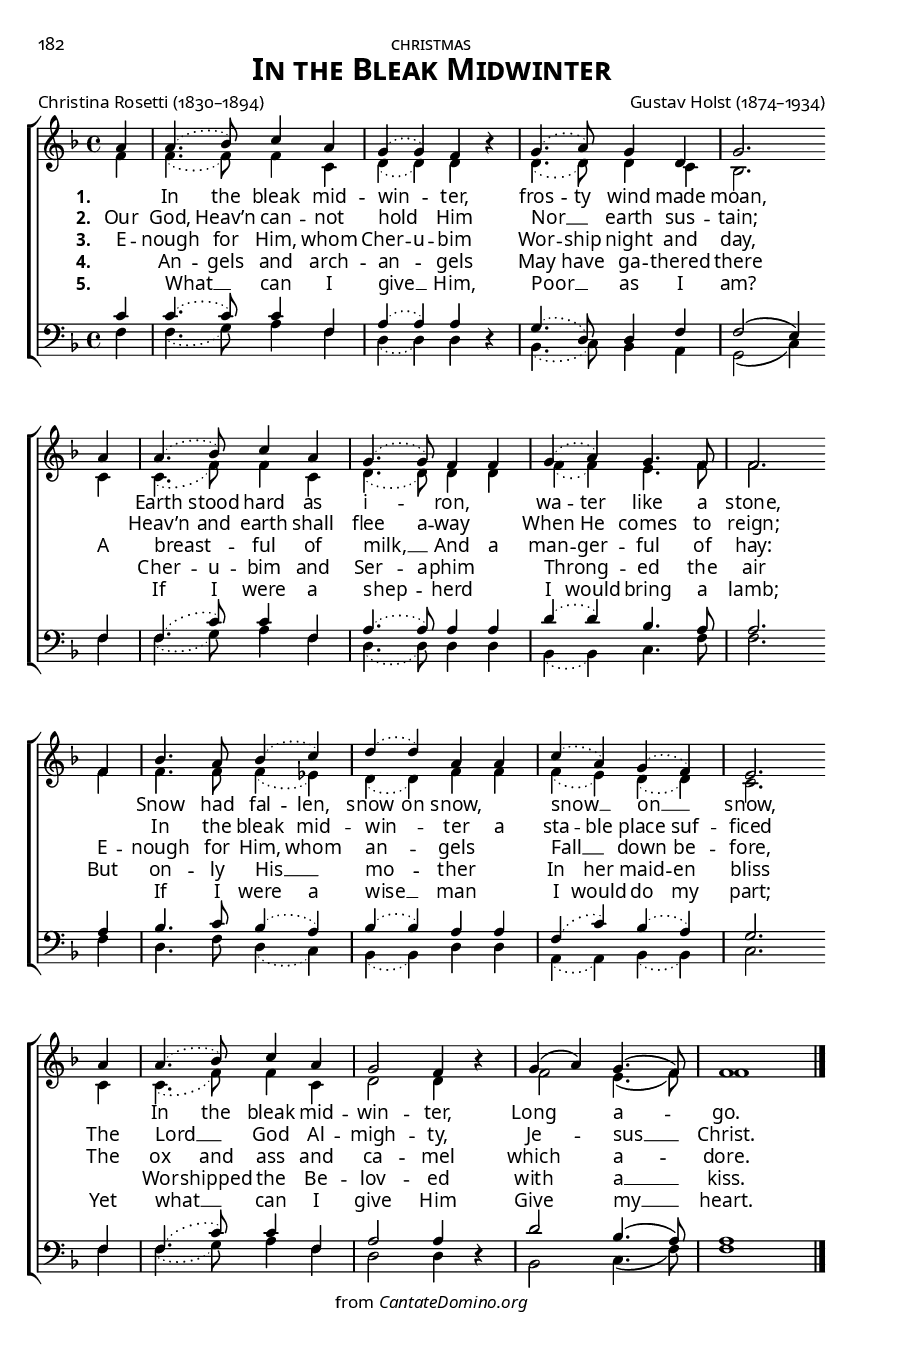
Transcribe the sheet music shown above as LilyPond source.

\version "2.14.2"
\include "util.ly"
\header {
  title = \markup{\override #'(font-name . "Garamond Premier Pro Semibold"){ \abs-fontsize #15 \smallCapsOldStyle"In the Bleak Midwinter"}}
  poet = \markup\oldStyleNum"Christina Rosetti (1830–1894)"
  composer = \markup\oldStyleNum"Gustav Holst (1874–1934)"
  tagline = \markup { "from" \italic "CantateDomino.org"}
}
\paper {
  %print-all-headers = ##f
  paper-height = 9\in
  paper-width = 6\in
  indent = 0\in
  %system-system-spacing = #'((basic-distance . 10) (padding . 0))
  system-system-spacing =
    #'((basic-distance . 0)
       (minimum-distance . 0)
       (padding . -5)
       (stretchability . 100))
  ragged-last-bottom = ##f
  ragged-bottom = ##f
  two-sided = ##t
  inner-margin = 0.5\in
  outer-margin = 0.25\in
  top-margin = 0.25\in
  bottom-margin = 0.25\in
  first-page-number = #182
  print-first-page-number = ##t
  headerLine = \markup{\override #'(font-name . "Garamond Premier Pro") \smallCapsOldStyle"christmas"}
  oddHeaderMarkup = \markup\fill-line{
     \override #'(font-name . "Garamond Premier Pro")\abs-fontsize #8.5
     \combine 
        \fill-line{"" \on-the-fly #print-page-number-check-first
        \oldStylePageNum""
        }
        \fill-line{\headerLine}
  }
  evenHeaderMarkup = \markup {
     \override #'(font-name . "Garamond Premier Pro")\abs-fontsize #8.5
     \combine
        \on-the-fly #print-page-number-check-first
        \oldStylePageNum""
        \fill-line{\headerLine}
  }
}
#(set-global-staff-size 15) \paper{ #(define fonts (make-pango-font-tree "GoudyOlSt BT" "Garamond Premier Pro" "Garamond Premier Pro" (/ 15 20))) }
global = {
  \key f \major
  \time 4/4
}

sopMusic = \relative c'' {
  \partial 4 a4 |
  \slurDotted
  a4.( bes8) c4 a |
  g4( g) f bes\rest |
  g4.( a8) g4 d |
  g2. \bar""\break a4 |
  
  a4.( bes8) c4 a |
  g4.( g8) f4 f |
  g4( a) g4. f8 |
  f2. \bar""\break f4 |
  
  bes4. a8 bes4( c) |
  d( d) a a |
  c( a) g( f) |
  e2. \bar""\break a4 |
  
  a4.( bes8) c4 a |
  g2 f4 bes\rest |
  \slurSolid g4( a) g4.( f8) |
  f1 \bar "|."
}
sopWords = \lyricmode {
  
}

altoMusic = \relative c' {
  \partial 4 f4 |
  \slurDotted f4.( f8) f4 c |
  d4( d) d s |
  d4.( d8) d4 c |
  bes2. c4 |
  
  c4.( f8) f4 c |
  d4.( d8) d4 d |
  f4( f) e4. f8 |
  f2. f4 |
  
  f4. f8 f4( ees4) |
  d( d) f f |
  f( e) d( d) |
  c2. c4 |
  
  c4.( f8) f4 c |
  d2 d4 s |
  \slurSolid f2 e4.( f8) |
  f1 \bar "|."
}
altoWords = \lyricmode {
  \dropLyricsXI
  \set stanza = #"1. "
  \set ignoreMelismata = ##t
  "" In the bleak mid -- win -- _ ter,
  fros -- ty wind made moan, ""
  Earth stood hard as i -- _ ron, ""
  wa -- ter like a stone, ""
  Snow had fal -- len, snow on snow, ""
  snow __ _ on __ _ snow, ""
  In the bleak mid -- win -- 
  \set associatedVoice = "tenors"
  ter,
  Long a -- _ go.
}
altoWordsII = \lyricmode {
  \dropLyricsXI
  \set stanza = #"2. "
  \set ignoreMelismata = ##t
  Our God, Heav’n can -- not hold
%8.5x11 __
  _ Him
  Nor __ _ earth sus -- tain; ""
  Heav’n and earth shall flee a -- way ""
  When He comes to reign; ""
  In the bleak mid -- win -- _ ter a sta -- ble place suf -- ficed
  The Lord __ _ God Al -- migh -- 
  \set associatedVoice = "tenors"
  ty,
  Je -- sus __ _ Christ.
}
altoWordsIII = \lyricmode {
  \dropLyricsXI
  \set stanza = #"3. "
  \set ignoreMelismata = ##t
  E -- nough for Him, whom Cher -- u -- bim
  Wor -- ship night and day,
  A breast -- _ ful of milk, __ _
  And a man -- ger -- ful of hay:
  E -- nough for Him, whom an -- _ gels ""
  Fall __ _ down be -- fore,
  The ox and ass and ca -- 
  \set associatedVoice = "tenors"
  mel which a -- _ dore.
}
altoWordsIV = \lyricmode {
  \dropLyricsXI
\set ignoreMelismata = ##t
  \set stanza = #"4. "
  "" An -- gels and arch -- an -- _ gels May have ga -- thered there ""
  Cher -- u -- bim and Ser -- a -- phim ""
  Throng -- _ ed the air
  But on -- ly His __ _ mo -- _ ther ""
  In her maid -- en bliss ""
  Wor -- shipped the Be -- lov -- 
  \set associatedVoice = "tenors"
  ed with a __ _ kiss.
}
altoWordsV = \lyricmode {
  \dropLyricsXI
\set ignoreMelismata = ##t
  \set stanza = #"5. "
  "" What __ _ can I give __ _ Him,
  Poor __ _ as I am? ""
  If I were a shep -- _ herd ""
  I would bring a lamb; ""
  If I were a wise __ _ man ""
  I would do my part;
  Yet what __ _ can I give 
  \set associatedVoice = "tenors"
  Him
  Give my __ _ heart.
}

tenorMusic = \relative c' {
  \partial 4 c4 |
  \slurDotted c4.( c8) c4 f, |
  a( a) a s |
  g4.( d8) d4 f |
  \slurSolid f2( e4) f |
  
  \slurDotted f4.( c'8) c4 f, |
  a4.( a8) a4 a |
  d( d) bes4. a8 |
  a2. a4 |
  
  bes4. c8 bes4( a) |
  bes( bes) a a |
  f( c') bes( a) |
  g2. f4 |
  
  f4.( c'8) c4 f, |
  a2 a4 s |
  \slurSolid d2 bes4.( a8) |
  a1 \bar "|."
}
tenorWords = \lyricmode {

}

bassMusic = \relative c {
  \partial 4 f4 |
  \slurDotted f4.( g8) a4 f |
  d( d) d d\rest |
  bes4.( c8) bes4 a |
  \slurSolid g2( c4) f |
  
  \slurDotted f4.( g8) a4 f |
  d4.( d8) d4 d |
  bes( bes) c4. f8 |
  f2. f4 |
  
  d4. f8 d4( c) |
  bes( bes) d d |
  a( a) bes( bes) |
  c2. f4 |
  
  f4.( g8) a4 f |
  d2 d4 d\rest |
  \slurSolid bes2 c4.( f8) |
  f1 \bar "|."
}
bassWords = \lyricmode {

}

\score {
  <<
   \new ChoirStaff <<
    \new Staff = women <<
      \new Voice = "sopranos" { \voiceOne << \global \sopMusic >> }
      \new Voice = "altos" { \voiceTwo << \global \altoMusic >> }
    >>
   \new Staff = men <<
      \clef bass
      \new Voice = "tenors" { \voiceOne << \global \tenorMusic >> }
      \new Voice = "basses" { \voiceTwo << \global \bassMusic >> }
    >>
    \new Lyrics \with { alignAboveContext = #"women" \override VerticalAxisGroup #'nonstaff-relatedstaff-spacing = #'((basic-distance . 1))} \lyricsto "sopranos" \sopWords
    \new Lyrics = "altosV"  \with { alignBelowContext = #"women" } \lyricsto "sopranos" \altoWordsV
    \new Lyrics = "altosIV"  \with { alignBelowContext = #"women" } \lyricsto "sopranos" \altoWordsIV
    \new Lyrics = "altosIII"  \with { alignBelowContext = #"women" } \lyricsto "sopranos" \altoWordsIII
    \new Lyrics = "altosII"  \with { alignBelowContext = #"women" } \lyricsto "sopranos" \altoWordsII
    \new Lyrics = "altos"  \with { alignBelowContext = #"women" \override VerticalAxisGroup #'nonstaff-relatedstaff-spacing = #'((padding . -0.9))  } \lyricsto "sopranos" \altoWords
    \new Lyrics \with { alignAboveContext = #"men" \override VerticalAxisGroup #'nonstaff-relatedstaff-spacing = #'((basic-distance . 1)) } \lyricsto "tenors" \tenorWords
    \new Lyrics \with { alignBelowContext = #"men" \override VerticalAxisGroup #'nonstaff-relatedstaff-spacing = #'((basic-distance . 1)) } \lyricsto "basses" \bassWords
  >>
%    \new PianoStaff << \new Staff { \new Voice { \pianoRH } } \new Staff { \clef "bass" \pianoLH } >>
  >>
  \layout {
    \context {
      \Score
      %\override SpacingSpanner #'base-shortest-duration = #(ly:make-moment 1 8)
      %\override SpacingSpanner #'common-shortest-duration = #(ly:make-moment 1 4)
    }
    \context {
      % Remove all empty staves
      % \Staff \RemoveEmptyStaves \override VerticalAxisGroup #'remove-first = ##t
    }
  }
  \midi {
    %\tempo 4 = 90
    \set Staff.midiInstrument = "flute"
  
    \context {
      \Voice
      \remove "Dynamic_performer"
    }
  }
}
